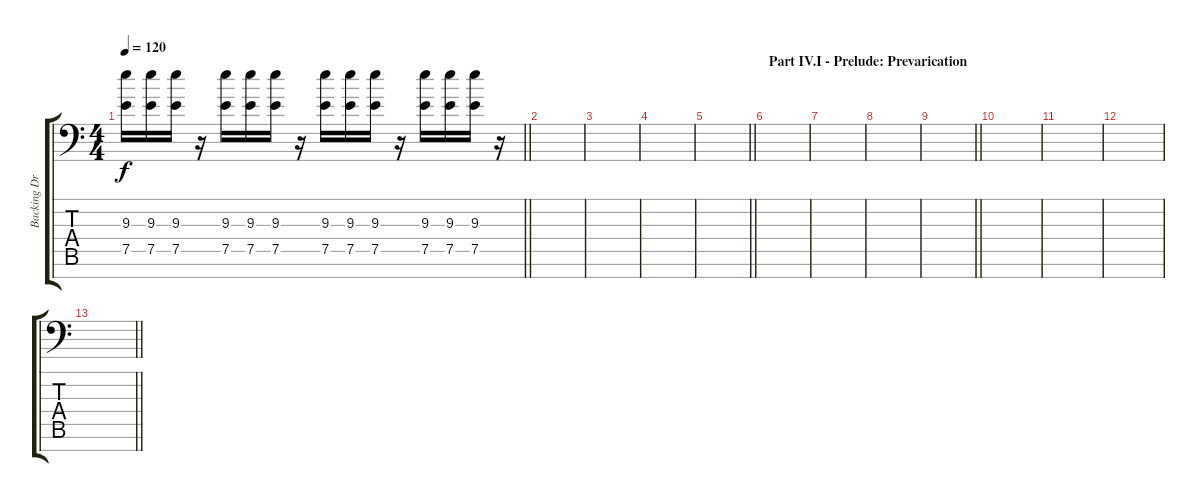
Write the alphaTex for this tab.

\track ("Backing Dropped A" "Backing Dr") {instrument distortionguitar}
\staff {score tabs}
\tuning (E4 B3 G3 D3 A2 E2 A1) {hide}
\ts (4 4)
\tempo 120
\clef f4
\barLineRight lightlight
\ks c
(9.3 7.5).16{dy f} (9.3 7.5).16 (9.3 7.5).16 r.16 (9.3 7.5).16 (9.3 7.5).16 (9.3 7.5).16 r.16 (9.3 7.5).16 (9.3 7.5).16 (9.3 7.5).16 r.16 (9.3 7.5).16 (9.3 7.5).16 (9.3 7.5).16 r.16 |
|
|
|
\barLineRight lightlight
|
\section ("" "Part IV.I - Prelude: Prevarication")
|
|
|
\barLineRight lightlight
|
|
|
|
\barLineRight lightlight
